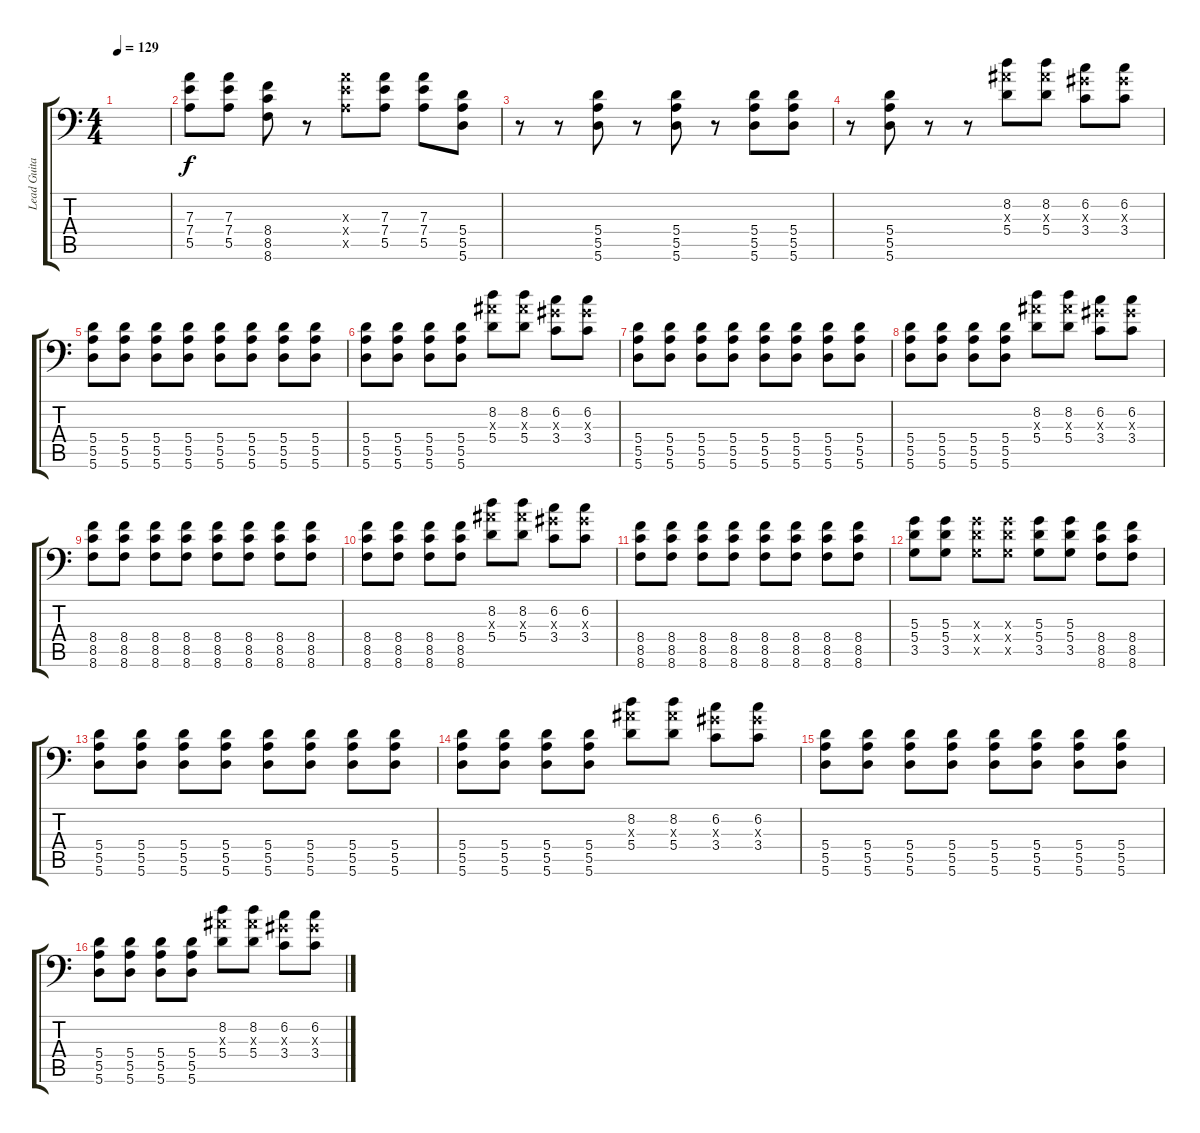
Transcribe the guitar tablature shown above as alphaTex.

\track ("Lead Guitar" "Lead Guita") {instrument distortionguitar}
\staff {score tabs}
\tuning (B3 Gb3 D3 A2 E2 A1) {hide}
\ts (4 4)
\tempo 129
\clef f4
\ks c
|
(7.3 7.4 5.5).8{instrument overdrivenguitar} (7.3 7.4 5.5).8 (8.4 8.5 8.6).8 r.8 (7.3{x} 7.4{x} 5.5{x}).8 (7.3 7.4 5.5).8 (7.3 7.4 5.5).8 (5.4 5.5 5.6).8 |
r.8 r.8 (5.4 5.5 5.6).8 r.8 (5.4 5.5 5.6).8 r.8 (5.4 5.5 5.6).8 (5.4 5.5 5.6).8 |
r.8 (5.4 5.5 5.6).8 r.8 r.8 (8.2 8.3{x} 5.4).8 (8.2 8.3{x} 5.4).8 (6.2 6.3{x} 3.4).8 (6.2 6.3{x} 3.4).8 |
(5.4 5.5 5.6).8{instrument distortionguitar} (5.4 5.5 5.6).8 (5.4 5.5 5.6).8 (5.4 5.5 5.6).8 (5.4 5.5 5.6).8 (5.4 5.5 5.6).8 (5.4 5.5 5.6).8 (5.4 5.5 5.6).8 |
(5.4 5.5 5.6).8 (5.4 5.5 5.6).8 (5.4 5.5 5.6).8 (5.4 5.5 5.6).8 (8.2 8.3{x} 5.4).8 (8.2 8.3{x} 5.4).8 (6.2 6.3{x} 3.4).8 (6.2 6.3{x} 3.4).8 |
(5.4 5.5 5.6).8 (5.4 5.5 5.6).8 (5.4 5.5 5.6).8 (5.4 5.5 5.6).8 (5.4 5.5 5.6).8 (5.4 5.5 5.6).8 (5.4 5.5 5.6).8 (5.4 5.5 5.6).8 |
(5.4 5.5 5.6).8 (5.4 5.5 5.6).8 (5.4 5.5 5.6).8 (5.4 5.5 5.6).8 (8.2 8.3{x} 5.4).8 (8.2 8.3{x} 5.4).8 (6.2 6.3{x} 3.4).8 (6.2 6.3{x} 3.4).8 |
(8.4 8.5 8.6).8 (8.4 8.5 8.6).8 (8.4 8.5 8.6).8 (8.4 8.5 8.6).8 (8.4 8.5 8.6).8 (8.4 8.5 8.6).8 (8.4 8.5 8.6).8 (8.4 8.5 8.6).8 |
(8.4 8.5 8.6).8 (8.4 8.5 8.6).8 (8.4 8.5 8.6).8 (8.4 8.5 8.6).8 (8.2 8.3{x} 5.4).8 (8.2 8.3{x} 5.4).8 (6.2 6.3{x} 3.4).8 (6.2 6.3{x} 3.4).8 |
(8.4 8.5 8.6).8 (8.4 8.5 8.6).8 (8.4 8.5 8.6).8 (8.4 8.5 8.6).8 (8.4 8.5 8.6).8 (8.4 8.5 8.6).8 (8.4 8.5 8.6).8 (8.4 8.5 8.6).8 |
(5.3 5.4 3.5).8 (5.3 5.4 3.5).8 (5.3{x} 5.4{x} 3.5{x}).8 (5.3{x} 5.4{x} 3.5{x}).8 (5.3 5.4 3.5).8 (5.3 5.4 3.5).8 (8.4 8.5 8.6).8 (8.4 8.5 8.6).8 |
(5.4 5.5 5.6).8 (5.4 5.5 5.6).8 (5.4 5.5 5.6).8 (5.4 5.5 5.6).8 (5.4 5.5 5.6).8 (5.4 5.5 5.6).8 (5.4 5.5 5.6).8 (5.4 5.5 5.6).8 |
(5.4 5.5 5.6).8 (5.4 5.5 5.6).8 (5.4 5.5 5.6).8 (5.4 5.5 5.6).8 (8.2 8.3{x} 5.4).8 (8.2 8.3{x} 5.4).8 (6.2 6.3{x} 3.4).8 (6.2 6.3{x} 3.4).8 |
(5.4 5.5 5.6).8 (5.4 5.5 5.6).8 (5.4 5.5 5.6).8 (5.4 5.5 5.6).8 (5.4 5.5 5.6).8 (5.4 5.5 5.6).8 (5.4 5.5 5.6).8 (5.4 5.5 5.6).8 |
(5.4 5.5 5.6).8 (5.4 5.5 5.6).8 (5.4 5.5 5.6).8 (5.4 5.5 5.6).8 (8.2 8.3{x} 5.4).8 (8.2 8.3{x} 5.4).8 (6.2 6.3{x} 3.4).8 (6.2 6.3{x} 3.4).8
